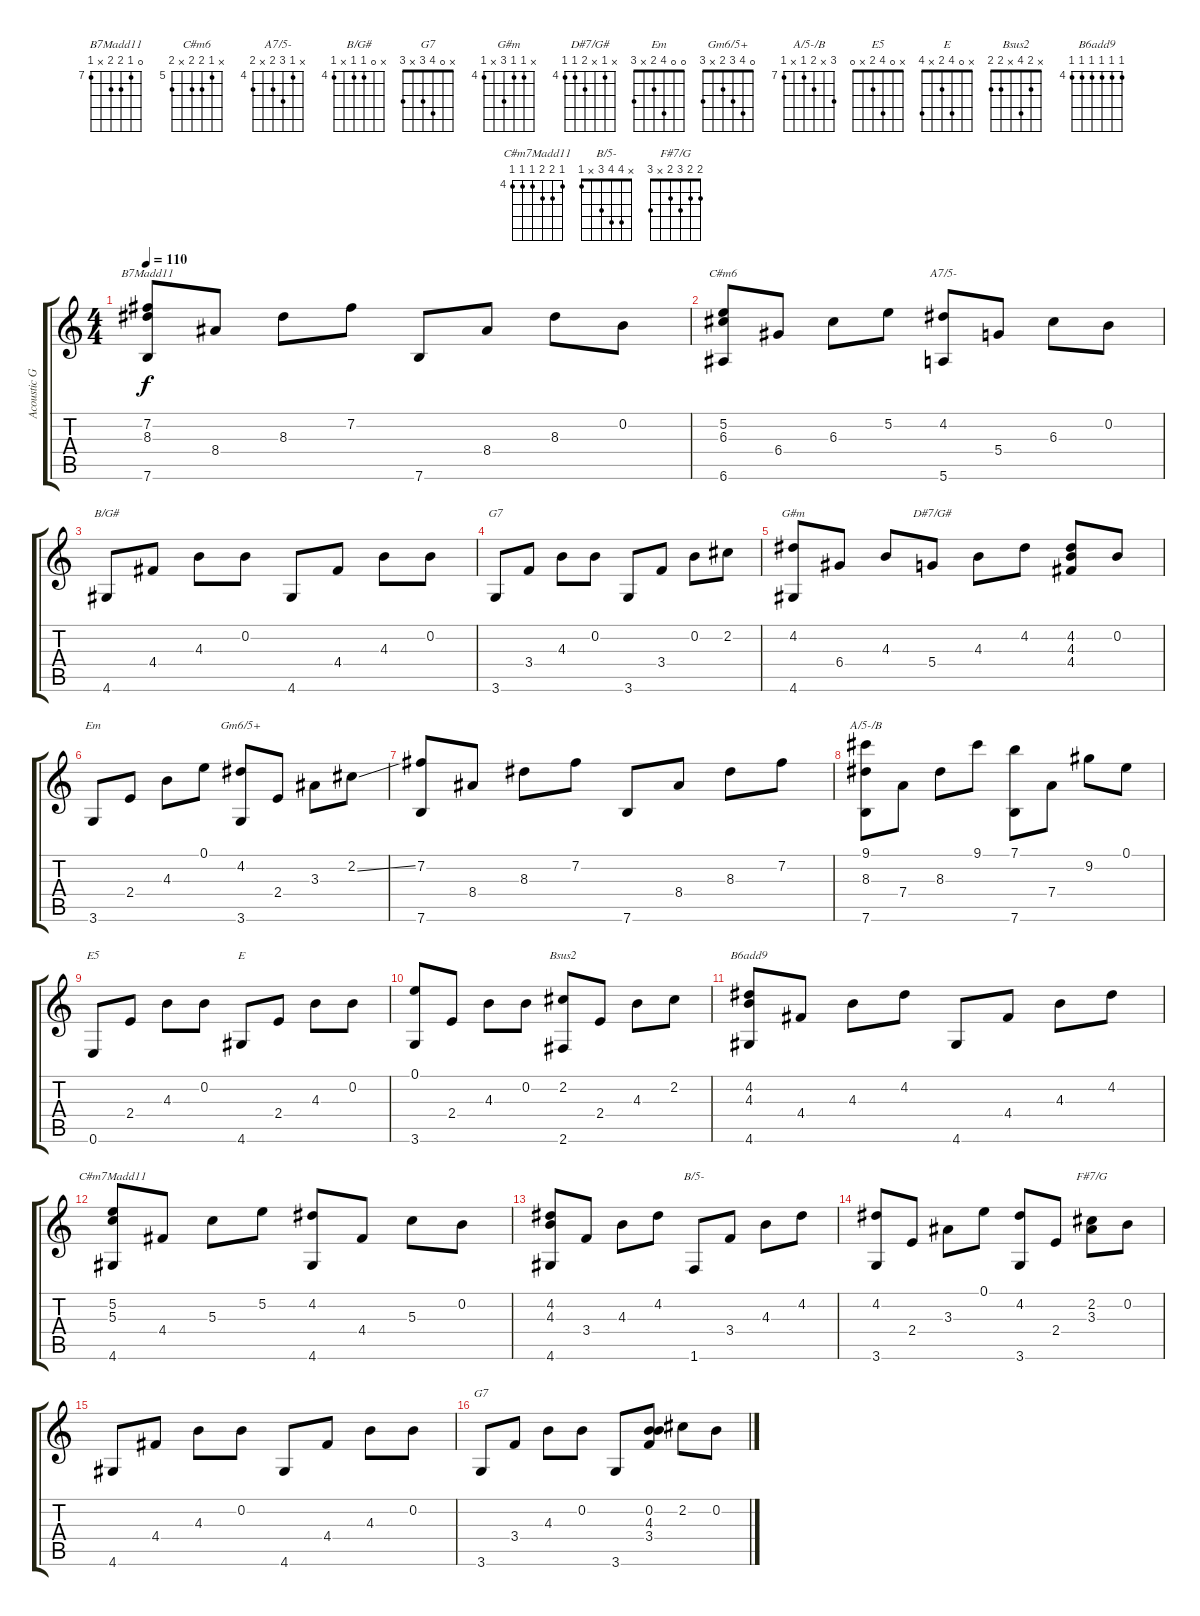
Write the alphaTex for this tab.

\track ("Acoustic Guitar" "Acoustic G") {instrument acousticguitarnylon}
\staff {score tabs}
\tuning (E4 B3 G3 D3 A2 E2) {hide}
\chord ("B7Madd11" 0 7 8 8 x 7) {firstfret 7}
\chord ("C#m6" x 5 6 6 x 6) {firstfret 5}
\chord ("A7/5-" x 4 6 5 x 5) {firstfret 4}
\chord ("B/G#" x 0 4 4 x 4) {firstfret 4}
\chord ("G7" x 0 4 3 x 3) {firstfret 3}
\chord ("G#m" x 4 4 6 x 4) {firstfret 4}
\chord ("D#7/G#" x 4 x 5 4 4) {firstfret 4}
\chord ("Em" 0 0 4 2 x 3)
\chord ("Gm6/5+" 0 4 3 2 x 3)
\chord ("A/5-/B" 9 x 8 7 x 7) {firstfret 7}
\chord ("E5" x 0 4 2 x 0)
\chord ("E" x 0 4 2 x 4)
\chord ("Bsus2" x 2 4 x 2 2)
\chord ("B6add9" 4 4 4 4 4 4) {firstfret 4}
\chord ("C#m7Madd11" 4 5 5 4 4 4) {firstfret 4}
\chord ("B/5-" x 4 4 3 x 1)
\chord ("F#7/G" 2 2 3 2 x 3)
\chord ("G7" x 0 4 3 x 3)
\ts (4 4)
\tempo 110
\clef g2
\ks c
(7.2 8.3 7.6).8{ch "B7Madd11" dy f} 8.4.8 8.3.8 7.2.8 7.6.8 8.4.8 8.3.8 0.2.8 |
(5.2 6.3 6.6).8{ch "C#m6"} 6.4.8 6.3.8 5.2.8 (4.2 5.6).8{ch "A7/5-"} 5.4.8 6.3.8 0.2.8 |
4.6.8{ch "B/G#"} 4.4.8 4.3.8 0.2.8 4.6.8 4.4.8 4.3.8 0.2.8 |
3.6.8{ch "G7"} 3.4.8 4.3.8 0.2.8 3.6.8 3.4.8 0.2.8 2.2.8 |
(4.2 4.6).8{ch "G#m"} 6.4.8 4.3.8 5.4.8{ch "D#7/G#"} 4.3.8 4.2.8 (4.2 4.3 4.4).8 0.2.8 |
3.6.8{ch "Em"} 2.4.8 4.3.8 0.1.8 (4.2 3.6).8{ch "Gm6/5+"} 2.4.8 3.3.8 2.2{ss}.8 |
(7.2 7.6).8 8.4.8 8.3.8 7.2.8 7.6.8 8.4.8 8.3.8 7.2.8 |
(9.1 8.3 7.6).8{ch "A/5-/B"} 7.4.8 8.3.8 9.1.8 (7.1 7.6).8 7.4.8 9.2.8 0.1.8 |
0.6.8{ch "E5"} 2.4.8 4.3.8 0.2.8 4.6.8{ch "E"} 2.4.8 4.3.8 0.2.8 |
(0.1 3.6).8 2.4.8 4.3.8 0.2.8 (2.2 2.6).8{ch "Bsus2"} 2.4.8 4.3.8 2.2.8 |
(4.2 4.3 4.6).8{ch "B6add9"} 4.4.8 4.3.8 4.2.8 4.6.8 4.4.8 4.3.8 4.2.8 |
(5.2 5.3 4.6).8{ch "C#m7Madd11"} 4.4.8 5.3.8 5.2.8 (4.2 4.6).8 4.4.8 5.3.8 0.2.8 |
(4.2 4.3 4.6).8 3.4.8 4.3.8 4.2.8 1.6.8{ch "B/5-"} 3.4.8 4.3.8 4.2.8 |
(4.2 3.6).8 2.4.8 3.3.8 0.1.8 (4.2 3.6).8 2.4.8 (2.2 3.3).8{ch "F#7/G"} 0.2.8 |
4.6.8 4.4.8 4.3.8 0.2.8 4.6.8 4.4.8 4.3.8 0.2.8 |
3.6.8{ch "G7"} 3.4.8 4.3.8 0.2.8 3.6.8 (0.2 4.3 3.4).8 2.2.8 0.2.8
